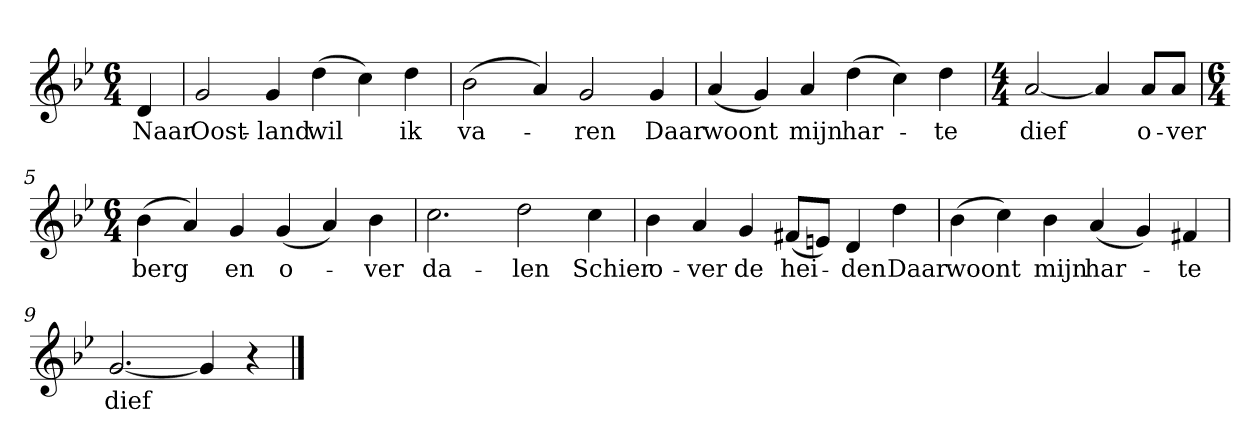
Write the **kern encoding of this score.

**kern	**text
*part1	*part1
*staff1	*staff1
*clefG2	*
*k[b-e-]	*
*g:	*
*M6/4	*
*MM120	*
=	=
4d	Naar
=1	=1
2g	Oost-
4g	-land
(4dd	wil
4cc)	.
4dd	ik
=2	=2
(2b-	va-
4a)	.
2g	-ren
4g	Daar
=3	=3
(4a	woont
4g)	.
4a	mijn
(4dd	har-
4cc)	.
4dd	-te
=4	=4
*M4/4	*
[2a	dief
4a]	.
8a/L	o-
8a/J	-ver
=5	=5
*M6/4	*
(4b-	berg
4a)	.
4g	en
(4g	o-
4a)	.
4b-	-ver
=6	=6
2.cc	da-
2dd	-len
4cc	Schier
=7	=7
4b-	o-
4a	-ver
4g	de
(8f#X/L	hei-
8en/J)	.
4d	-den
4dd	Daar
=8	=8
(4b-	woont
4cc)	.
4b-	mijn
(4a	har-
4g)	.
4f#X	-te
=9	=9
[2.g	dief
4g]	.
4r	.
==	==
*-	*-
